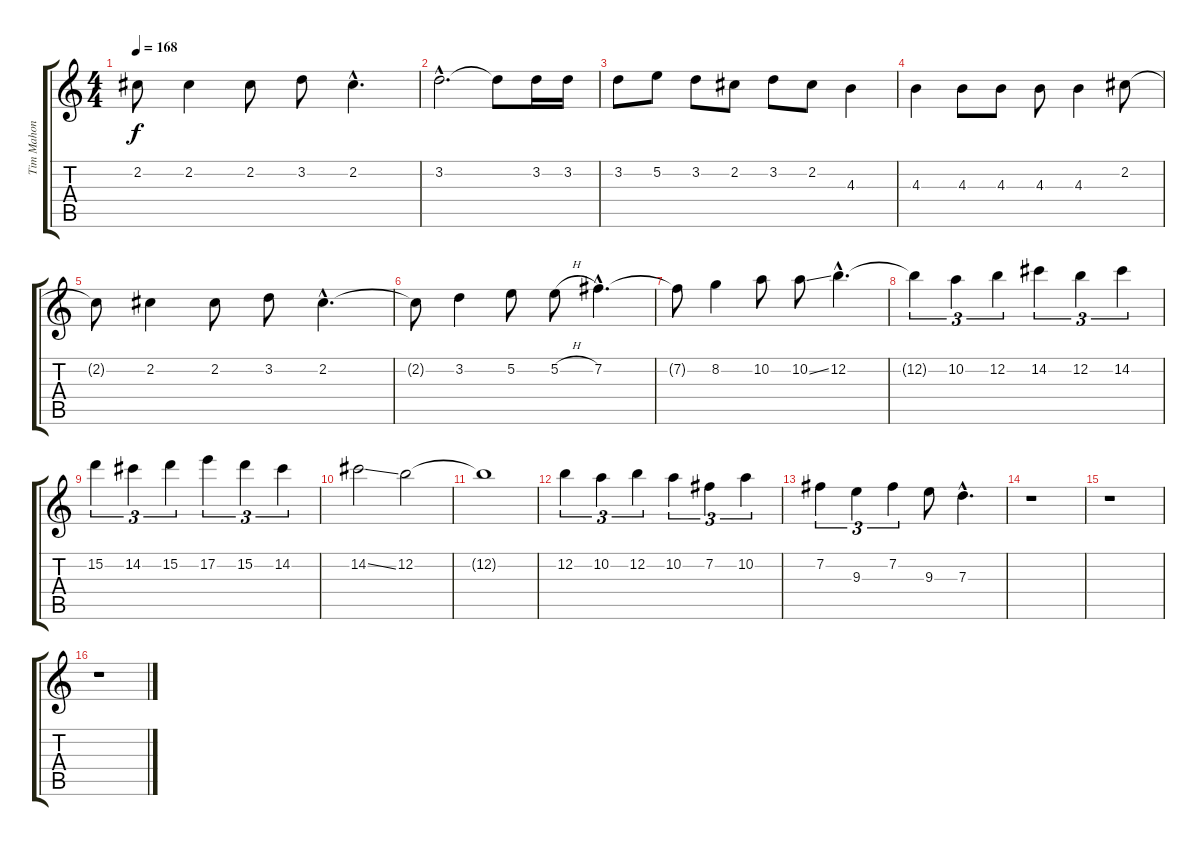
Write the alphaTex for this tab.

\track (" Tim Mahoney" " Tim Mahon") {instrument distortionguitar}
\staff {score tabs}
\tuning (E4 B3 G3 D3 A2 E2) {hide}
\ts (4 4)
\tempo 168
\clef g2
\ks c
2.2{t}.8{dy f} 2.2.4 2.2.8 3.2.8 2.2{hac}.4{d} |
3.2{hac}.2{d} 3.2{t}.8 3.2.16 3.2.16 |
3.2.8 5.2.8 3.2.8 2.2.8 3.2.8 2.2.8 4.3.4 |
4.3.4 4.3.8 4.3.8 4.3.8 4.3.4 2.2.8 |
2.2{t}.8 2.2.4 2.2.8 3.2.8 2.2{hac}.4{d} |
2.2{t}.8 3.2.4 5.2.8 5.2{h}.8 7.2{hac}.4{d} |
7.2{t}.8 8.2.4 10.2.8 10.2{ss}.8 12.2{hac}.4{d} |
12.2{t}.4{tu (3 2)} 10.2.4{tu (3 2)} 12.2.4{tu (3 2)} 14.2.4{tu (3 2)} 12.2.4{tu (3 2)} 14.2.4{tu (3 2)} |
15.2.4{tu (3 2)} 14.2.4{tu (3 2)} 15.2.4{tu (3 2)} 17.2.4{tu (3 2)} 15.2.4{tu (3 2)} 14.2.4{tu (3 2)} |
14.2{ss}.2 12.2.2 |
12.2{t}.1 |
12.2.4{tu (3 2)} 10.2.4{tu (3 2)} 12.2.4{tu (3 2)} 10.2.4{tu (3 2)} 7.2.4{tu (3 2)} 10.2.4{tu (3 2)} |
7.2.4{tu (3 2)} 9.3.4{tu (3 2)} 7.2.4{tu (3 2)} 9.3.8 7.3{hac}.4{d} |
r.1 |
r.1 |
r.1
